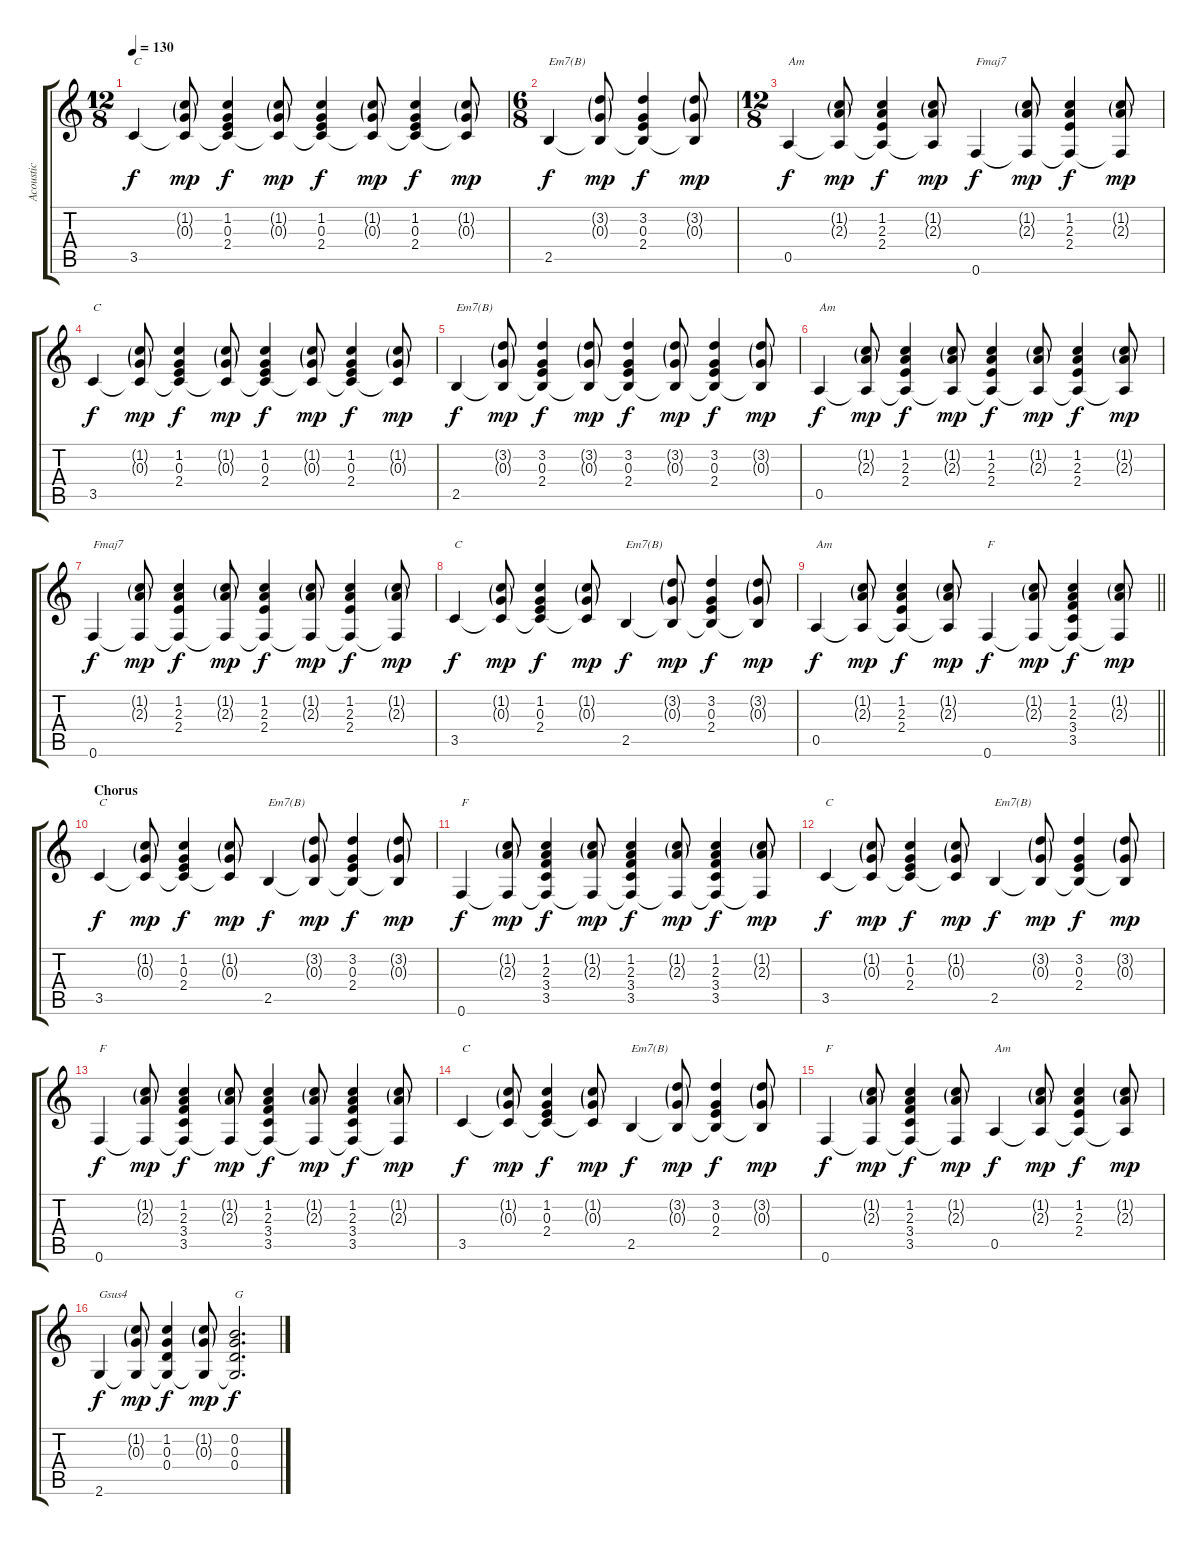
\track ("Acoustic" "Acoustic") {instrument acousticguitarsteel}
\staff {score tabs}
\tuning (E4 B3 G3 D3 A2 F2) {hide}
\ts (12 8)
\tempo 130
\clef g2
\ks c
3.5.4{txt "C" dy f} (1.2{g} 0.3{g} 3.5{t}).8{dy mp} (1.2 0.3 2.4 3.5{t}).4{dy f} (1.2{g} 0.3{g} 3.5{t}).8{dy mp} (1.2 0.3 2.4 3.5{t}).4{dy f} (1.2{g} 0.3{g} 3.5{t}).8{dy mp} (1.2 0.3 2.4 3.5{t}).4{dy f} (1.2{g} 0.3{g} 3.5{t}).8{dy mp} |
\ts (6 8)
2.5.4{txt "Em7(B)" dy f} (3.2{g} 0.3{g} 2.5{t}).8{dy mp} (3.2 0.3 2.4 2.5{t}).4{dy f} (3.2{g} 0.3{g} 2.5{t}).8{dy mp} |
\ts (12 8)
0.5.4{txt "Am" dy f} (1.2{g} 2.3{g} 0.5{t}).8{dy mp} (1.2 2.3 2.4 0.5{t}).4{dy f} (1.2{g} 2.3{g} 0.5{t}).8{dy mp} 0.6.4{txt "Fmaj7" dy f} (1.2{g} 2.3{g} 0.6{t}).8{dy mp} (1.2 2.3 2.4 0.6{t}).4{dy f} (1.2{g} 2.3{g} 0.6{t}).8{dy mp} |
3.5.4{txt "C" dy f} (1.2{g} 0.3{g} 3.5{t}).8{dy mp} (1.2 0.3 2.4 3.5{t}).4{dy f} (1.2{g} 0.3{g} 3.5{t}).8{dy mp} (1.2 0.3 2.4 3.5{t}).4{dy f} (1.2{g} 0.3{g} 3.5{t}).8{dy mp} (1.2 0.3 2.4 3.5{t}).4{dy f} (1.2{g} 0.3{g} 3.5{t}).8{dy mp} |
2.5.4{txt "Em7(B)" dy f} (3.2{g} 0.3{g} 2.5{t}).8{dy mp} (3.2 0.3 2.4 2.5{t}).4{dy f} (3.2{g} 0.3{g} 2.5{t}).8{dy mp} (3.2 0.3 2.4 2.5{t}).4{dy f} (3.2{g} 0.3{g} 2.5{t}).8{dy mp} (3.2 0.3 2.4 2.5{t}).4{dy f} (3.2{g} 0.3{g} 2.5{t}).8{dy mp} |
0.5.4{txt "Am" dy f} (1.2{g} 2.3{g} 0.5{t}).8{dy mp} (1.2 2.3 2.4 0.5{t}).4{dy f} (1.2{g} 2.3{g} 0.5{t}).8{dy mp} (1.2 2.3 2.4 0.5{t}).4{dy f} (1.2{g} 2.3{g} 0.5{t}).8{dy mp} (1.2 2.3 2.4 0.5{t}).4{dy f} (1.2{g} 2.3{g} 0.5{t}).8{dy mp} |
0.6.4{txt "Fmaj7" dy f} (1.2{g} 2.3{g} 0.6{t}).8{dy mp} (1.2 2.3 2.4 0.6{t}).4{dy f} (1.2{g} 2.3{g} 0.6{t}).8{dy mp} (1.2 2.3 2.4 0.6{t}).4{dy f} (1.2{g} 2.3{g} 0.6{t}).8{dy mp} (1.2 2.3 2.4 0.6{t}).4{dy f} (1.2{g} 2.3{g} 0.6{t}).8{dy mp} |
3.5.4{txt "C" dy f} (1.2{g} 0.3{g} 3.5{t}).8{dy mp} (1.2 0.3 2.4 3.5{t}).4{dy f} (1.2{g} 0.3{g} 3.5{t}).8{dy mp} 2.5.4{txt "Em7(B)" dy f} (3.2{g} 0.3{g} 2.5{t}).8{dy mp} (3.2 0.3 2.4 2.5{t}).4{dy f} (3.2{g} 0.3{g} 2.5{t}).8{dy mp} |
\barLineRight lightlight
0.5.4{txt "Am" dy f} (1.2{g} 2.3{g} 0.5{t}).8{dy mp} (1.2 2.3 2.4 0.5{t}).4{dy f} (1.2{g} 2.3{g} 0.5{t}).8{dy mp} 0.6.4{txt "F" dy f} (1.2{g} 2.3{g} 0.6{t}).8{dy mp} (1.2 2.3 3.4 3.5 0.6{t}).4{dy f} (1.2{g} 2.3{g} 0.6{t}).8{dy mp} |
\section ("" "Chorus")
3.5.4{txt "C" dy f} (1.2{g} 0.3{g} 3.5{t}).8{dy mp} (1.2 0.3 2.4 3.5{t}).4{dy f} (1.2{g} 0.3{g} 3.5{t}).8{dy mp} 2.5.4{txt "Em7(B)" dy f} (3.2{g} 0.3{g} 2.5{t}).8{dy mp} (3.2 0.3 2.4 2.5{t}).4{dy f} (3.2{g} 0.3{g} 2.5{t}).8{dy mp} |
0.6.4{txt "F" dy f} (1.2{g} 2.3{g} 0.6{t}).8{dy mp} (1.2 2.3 3.4 3.5 0.6{t}).4{dy f} (1.2{g} 2.3{g} 0.6{t}).8{dy mp} (1.2 2.3 3.4 3.5 0.6{t}).4{dy f} (1.2{g} 2.3{g} 0.6{t}).8{dy mp} (1.2 2.3 3.4 3.5 0.6{t}).4{dy f} (1.2{g} 2.3{g} 0.6{t}).8{dy mp} |
3.5.4{txt "C" dy f} (1.2{g} 0.3{g} 3.5{t}).8{dy mp} (1.2 0.3 2.4 3.5{t}).4{dy f} (1.2{g} 0.3{g} 3.5{t}).8{dy mp} 2.5.4{txt "Em7(B)" dy f} (3.2{g} 0.3{g} 2.5{t}).8{dy mp} (3.2 0.3 2.4 2.5{t}).4{dy f} (3.2{g} 0.3{g} 2.5{t}).8{dy mp} |
0.6.4{txt "F" dy f} (1.2{g} 2.3{g} 0.6{t}).8{dy mp} (1.2 2.3 3.4 3.5 0.6{t}).4{dy f} (1.2{g} 2.3{g} 0.6{t}).8{dy mp} (1.2 2.3 3.4 3.5 0.6{t}).4{dy f} (1.2{g} 2.3{g} 0.6{t}).8{dy mp} (1.2 2.3 3.4 3.5 0.6{t}).4{dy f} (1.2{g} 2.3{g} 0.6{t}).8{dy mp} |
3.5.4{txt "C" dy f} (1.2{g} 0.3{g} 3.5{t}).8{dy mp} (1.2 0.3 2.4 3.5{t}).4{dy f} (1.2{g} 0.3{g} 3.5{t}).8{dy mp} 2.5.4{txt "Em7(B)" dy f} (3.2{g} 0.3{g} 2.5{t}).8{dy mp} (3.2 0.3 2.4 2.5{t}).4{dy f} (3.2{g} 0.3{g} 2.5{t}).8{dy mp} |
0.6.4{txt "F" dy f} (1.2{g} 2.3{g} 0.6{t}).8{dy mp} (1.2 2.3 3.4 3.5 0.6{t}).4{dy f} (1.2{g} 2.3{g} 0.6{t}).8{dy mp} 0.5.4{txt "Am" dy f} (1.2{g} 2.3{g} 0.5{t}).8{dy mp} (1.2 2.3 2.4 0.5{t}).4{dy f} (1.2{g} 2.3{g} 0.5{t}).8{dy mp} |
2.6.4{txt "Gsus4" dy f} (1.2{g} 0.3{g} 2.6{t}).8{dy mp} (1.2 0.3 0.4 2.6{t}).4{dy f} (1.2{g} 0.3{g} 2.6{t}).8{dy mp} (0.2 0.3 0.4 2.6{t}).2{d txt "G" dy f}
